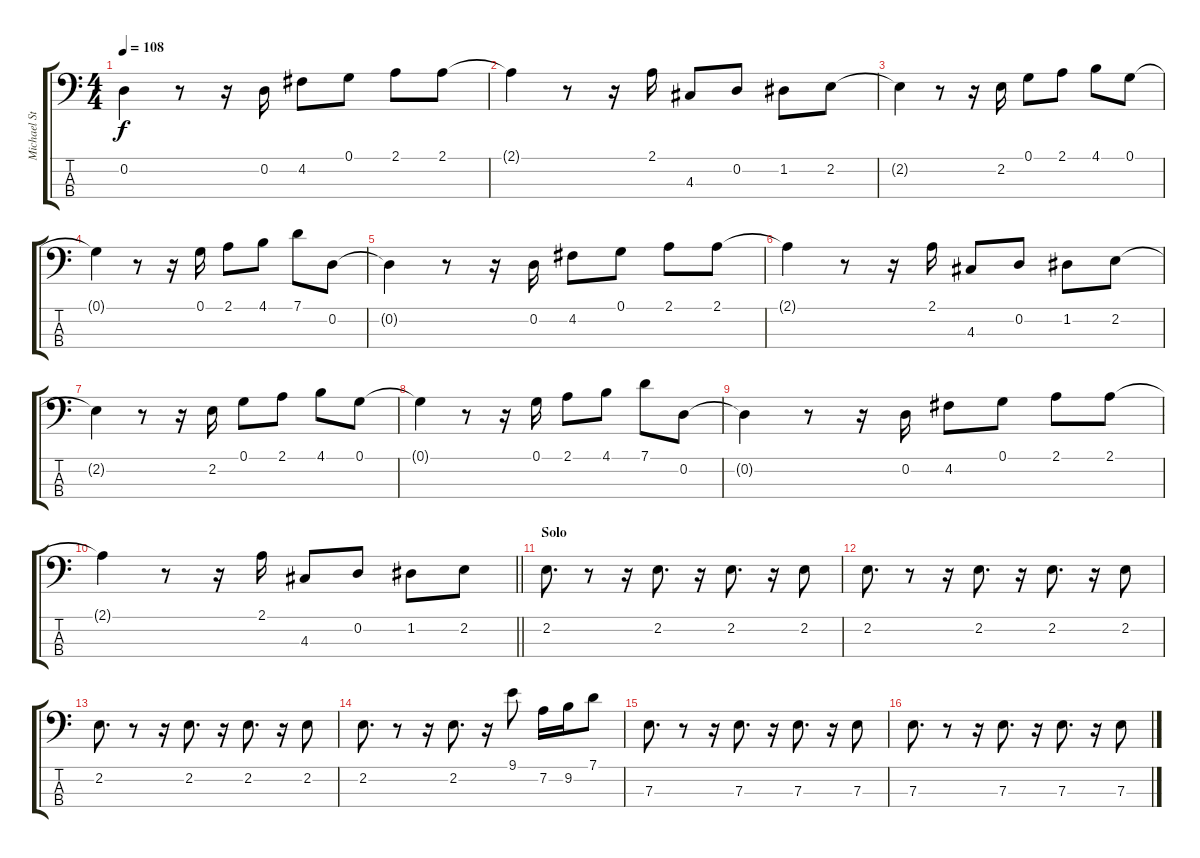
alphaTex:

\track ("Michael Starr- Bass" "Michael St") {instrument electricbassfinger}
\staff {score tabs}
\tuning (G2 D2 A1 E1) {hide}
\ts (4 4)
\tempo 108
\clef f4
\ks c
0.2{t}.4{dy f} r.8 r.16 0.2.16 4.2.8 0.1.8 2.1.8 2.1.8 |
2.1{t}.4 r.8 r.16 2.1.16 4.3.8 0.2.8 1.2.8 2.2.8 |
2.2{t}.4 r.8 r.16 2.2.16 0.1.8 2.1.8 4.1.8 0.1.8 |
0.1{t}.4 r.8 r.16 0.1.16 2.1.8 4.1.8 7.1.8 0.2.8 |
0.2{t}.4 r.8 r.16 0.2.16 4.2.8 0.1.8 2.1.8 2.1.8 |
2.1{t}.4 r.8 r.16 2.1.16 4.3.8 0.2.8 1.2.8 2.2.8 |
2.2{t}.4 r.8 r.16 2.2.16 0.1.8 2.1.8 4.1.8 0.1.8 |
0.1{t}.4 r.8 r.16 0.1.16 2.1.8 4.1.8 7.1.8 0.2.8 |
0.2{t}.4 r.8 r.16 0.2.16 4.2.8 0.1.8 2.1.8 2.1.8 |
\barLineRight lightlight
2.1{t}.4 r.8 r.16 2.1.16 4.3.8 0.2.8 1.2.8 2.2.8 |
\section ("" "Solo")
2.2.8{d} r.8 r.16 2.2.8{d} r.16 2.2.8{d} r.16 2.2.8 |
2.2.8{d} r.8 r.16 2.2.8{d} r.16 2.2.8{d} r.16 2.2.8 |
2.2.8{d} r.8 r.16 2.2.8{d} r.16 2.2.8{d} r.16 2.2.8 |
2.2.8{d} r.8 r.16 2.2.8{d} r.16 9.1.8 7.2.16 9.2.16 7.1.8 |
7.3.8{d} r.8 r.16 7.3.8{d} r.16 7.3.8{d} r.16 7.3.8 |
7.3.8{d} r.8 r.16 7.3.8{d} r.16 7.3.8{d} r.16 7.3.8
